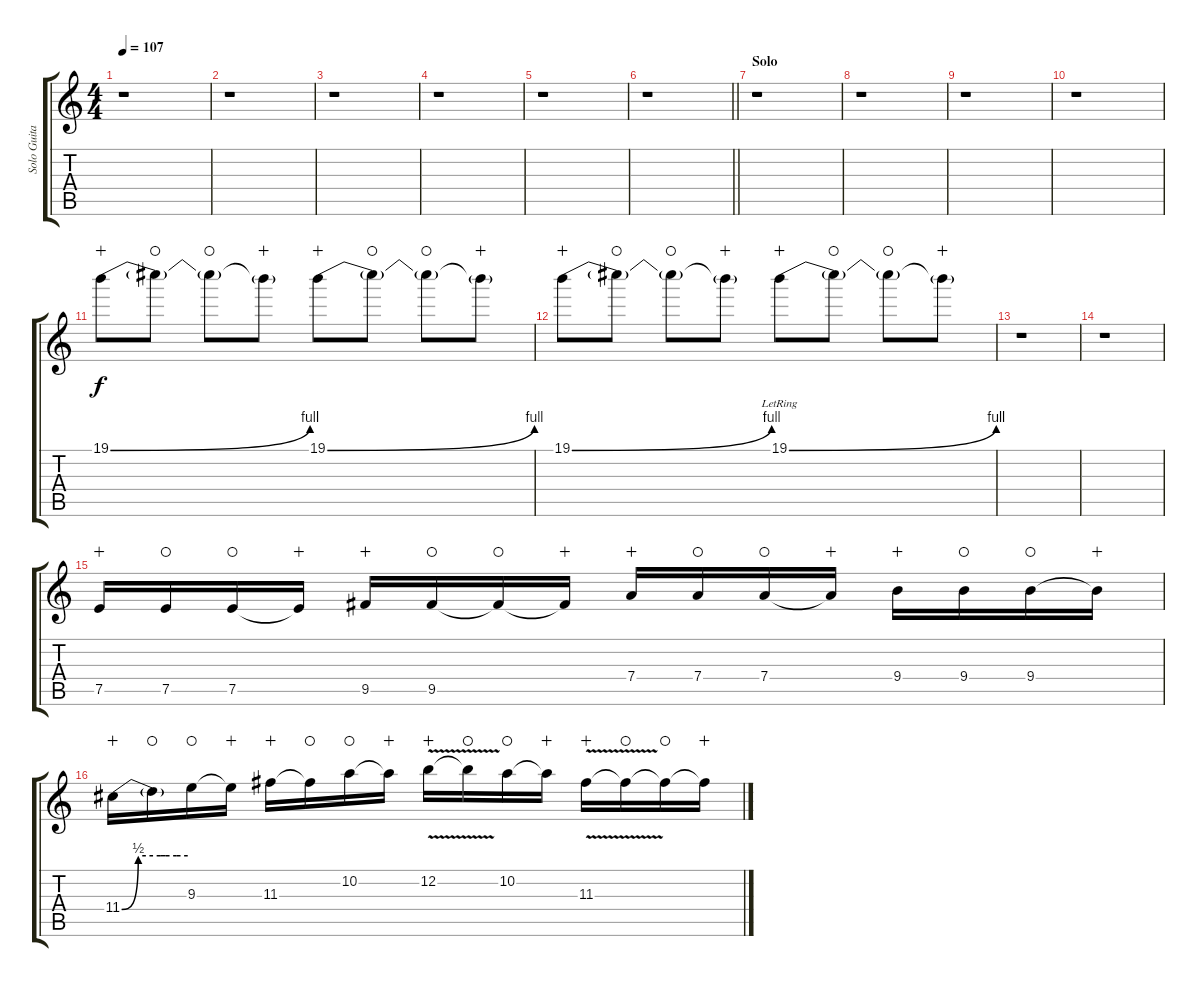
\track ("Solo Guitar" "Solo Guita") {instrument distortionguitar}
\staff {score tabs}
\tuning (E4 B3 G3 D3 A2 E2) {hide}
\ts (4 4)
\tempo 107
\clef g2
\ks c
r.1{dy f} |
r.1 |
r.1 |
r.1 |
r.1 |
\barLineRight lightlight
r.1 |
\section ("" "Solo")
r.1 |
r.1 |
r.1 |
r.1 |
19.1{be (bend 0 0 60 4)}.8{wahc} 19.1{t}.8{waho} 19.1{t}.8{waho} 19.1{t}.8{wahc} 19.1{be (bend 0 0 60 4)}.8{wahc} 19.1{t}.8{waho} 19.1{t}.8{waho} 19.1{t}.8{wahc} |
19.1{be (bend 0 0 60 4)}.8{wahc} 19.1{t}.8{waho} 19.1{t}.8{waho} 19.1{t}.8{wahc} 19.1{be (bend 0 0 60 4) lr}.8{wahc} 19.1{t}.8{waho} 19.1{t}.8{waho} 19.1{t}.8{wahc} |
r.1 |
r.1 |
7.5.16{wahc} 7.5.16{waho} 7.5.16{waho} 7.5{t}.16{wahc} 9.5.16{wahc} 9.5.16{waho} 9.5{t}.16{waho} 9.5{t}.16{wahc} 7.4.16{wahc} 7.4.16{waho} 7.4.16{waho} 7.4{t}.16{wahc} 9.4.16{wahc} 9.4.16{waho} 9.4.16{waho} 9.4{t}.16{wahc} |
11.4{be (custom 0 0 15 2 35 2 40 2 50 2 60 2)}.16{wahc} 11.4{t}.16{waho} 9.3.16{waho} 9.3{t}.16{wahc} 11.3.16{wahc} 11.3{t}.16{waho} 10.2.16{waho} 10.2{t}.16{wahc} 12.2{v}.16{wahc} 12.2{t}.16{waho} 10.2.16{waho} 10.2{t}.16{wahc} 11.3{v}.16{wahc} 11.3{t}.16{waho} 11.3{t}.16{waho} 11.3{t}.16{wahc}
